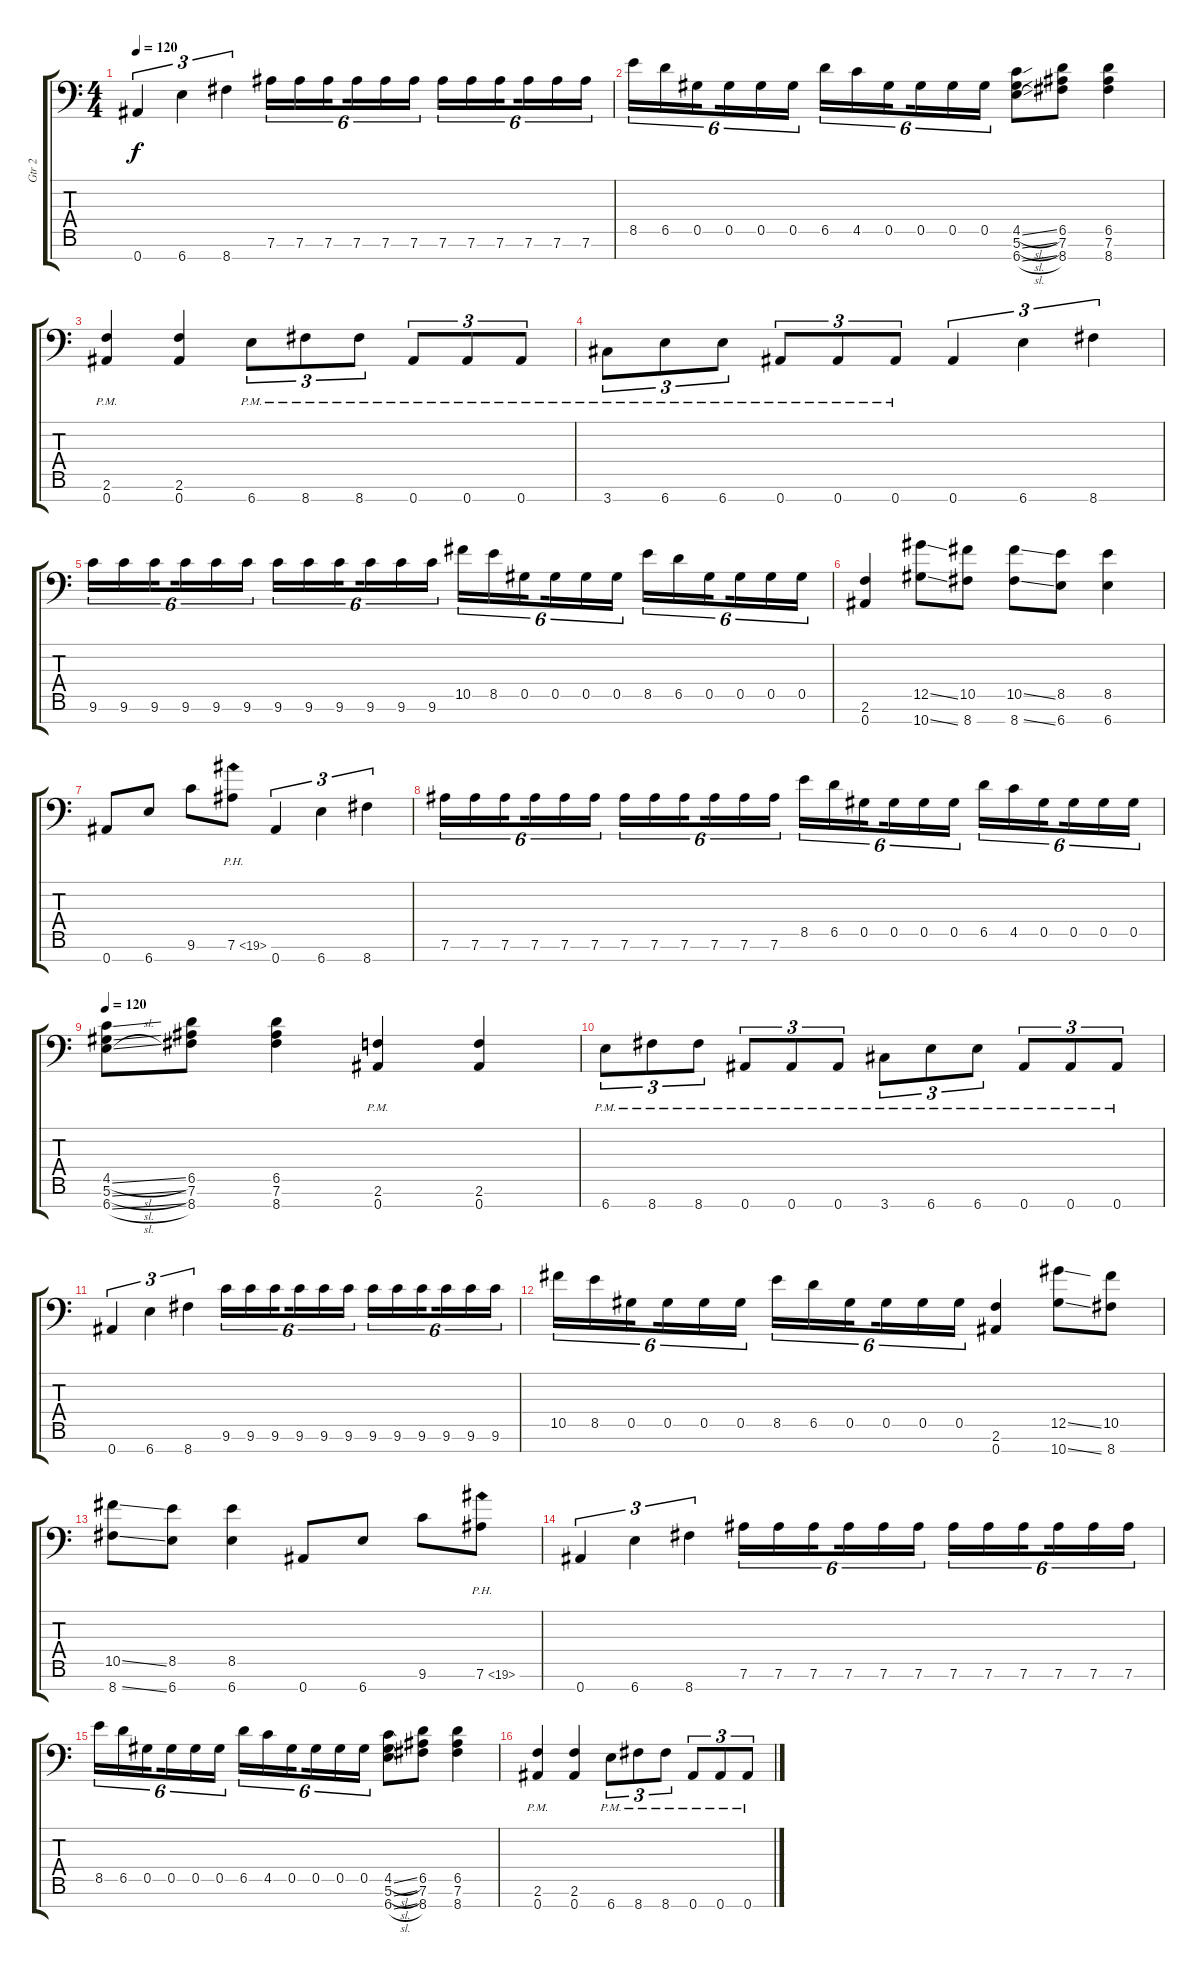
\track ("Gtr 2" "Gtr 2") {instrument distortionguitar}
\staff {score tabs}
\tuning (Eb4 Bb3 Gb3 Db3 Ab2 Eb2 Bb1) {hide}
\ts (4 4)
\tempo 120
\clef f4
\ks c
0.7.4{tu (3 2) dy f} 6.7.4{tu (3 2)} 8.7.4{tu (3 2)} 7.6.16{tu (6 4)} 7.6.16{tu (6 4)} 7.6.16{tu (6 4) beam splitsecondary} 7.6.16{tu (6 4)} 7.6.16{tu (6 4)} 7.6.16{tu (6 4)} 7.6.16{tu (6 4)} 7.6.16{tu (6 4)} 7.6.16{tu (6 4) beam splitsecondary} 7.6.16{tu (6 4)} 7.6.16{tu (6 4)} 7.6.16{tu (6 4)} |
8.5.16{tu (6 4)} 6.5.16{tu (6 4)} 0.5.16{tu (6 4) beam splitsecondary} 0.5.16{tu (6 4)} 0.5.16{tu (6 4)} 0.5.16{tu (6 4)} 6.5.16{tu (6 4)} 4.5.16{tu (6 4)} 0.5.16{tu (6 4) beam splitsecondary} 0.5.16{tu (6 4)} 0.5.16{tu (6 4)} 0.5.16{tu (6 4)} (4.5{sl} 5.6{sl} 6.7{sl}).8 (6.5 7.6 8.7).8 (6.5 7.6 8.7).4 |
(2.6{pm} 0.7{pm}).4 (2.6 0.7).4 6.7{pm}.8{tu (3 2)} 8.7{pm}.8{tu (3 2)} 8.7{pm}.8{tu (3 2)} 0.7{pm}.8{tu (3 2)} 0.7{pm}.8{tu (3 2)} 0.7{pm}.8{tu (3 2)} |
3.7{pm}.8{tu (3 2)} 6.7{pm}.8{tu (3 2)} 6.7{pm}.8{tu (3 2)} 0.7{pm}.8{tu (3 2)} 0.7{pm}.8{tu (3 2)} 0.7{pm}.8{tu (3 2)} 0.7.4{tu (3 2)} 6.7.4{tu (3 2)} 8.7.4{tu (3 2)} |
9.6.16{tu (6 4)} 9.6.16{tu (6 4)} 9.6.16{tu (6 4) beam splitsecondary} 9.6.16{tu (6 4)} 9.6.16{tu (6 4)} 9.6.16{tu (6 4)} 9.6.16{tu (6 4)} 9.6.16{tu (6 4)} 9.6.16{tu (6 4) beam splitsecondary} 9.6.16{tu (6 4)} 9.6.16{tu (6 4)} 9.6.16{tu (6 4)} 10.5.16{tu (6 4)} 8.5.16{tu (6 4)} 0.5.16{tu (6 4) beam splitsecondary} 0.5.16{tu (6 4)} 0.5.16{tu (6 4)} 0.5.16{tu (6 4)} 8.5.16{tu (6 4)} 6.5.16{tu (6 4)} 0.5.16{tu (6 4) beam splitsecondary} 0.5.16{tu (6 4)} 0.5.16{tu (6 4)} 0.5.16{tu (6 4)} |
(2.6 0.7).4 (12.5{ss} 10.7{ss}).8 (10.5 8.7).8 (10.5{ss} 8.7{ss}).8 (8.5 6.7).8 (8.5 6.7).4 |
0.7.8 6.7.8 9.6.8 7.6{ph 12}.8 0.7.4{tu (3 2)} 6.7.4{tu (3 2)} 8.7.4{tu (3 2)} |
7.6.16{tu (6 4)} 7.6.16{tu (6 4)} 7.6.16{tu (6 4) beam splitsecondary} 7.6.16{tu (6 4)} 7.6.16{tu (6 4)} 7.6.16{tu (6 4)} 7.6.16{tu (6 4)} 7.6.16{tu (6 4)} 7.6.16{tu (6 4) beam splitsecondary} 7.6.16{tu (6 4)} 7.6.16{tu (6 4)} 7.6.16{tu (6 4)} 8.5.16{tu (6 4)} 6.5.16{tu (6 4)} 0.5.16{tu (6 4) beam splitsecondary} 0.5.16{tu (6 4)} 0.5.16{tu (6 4)} 0.5.16{tu (6 4)} 6.5.16{tu (6 4)} 4.5.16{tu (6 4)} 0.5.16{tu (6 4) beam splitsecondary} 0.5.16{tu (6 4)} 0.5.16{tu (6 4)} 0.5.16{tu (6 4)} |
\tempo 120
(4.5{sl} 5.6{sl} 6.7{sl}).8{instrument distortionguitar} (6.5 7.6 8.7).8 (6.5 7.6 8.7).4 (2.6{pm} 0.7{pm}).4 (2.6 0.7).4 |
6.7{pm}.8{tu (3 2)} 8.7{pm}.8{tu (3 2)} 8.7{pm}.8{tu (3 2)} 0.7{pm}.8{tu (3 2)} 0.7{pm}.8{tu (3 2)} 0.7{pm}.8{tu (3 2)} 3.7{pm}.8{tu (3 2)} 6.7{pm}.8{tu (3 2)} 6.7{pm}.8{tu (3 2)} 0.7{pm}.8{tu (3 2)} 0.7{pm}.8{tu (3 2)} 0.7{pm}.8{tu (3 2)} |
0.7.4{tu (3 2)} 6.7.4{tu (3 2)} 8.7.4{tu (3 2)} 9.6.16{tu (6 4)} 9.6.16{tu (6 4)} 9.6.16{tu (6 4) beam splitsecondary} 9.6.16{tu (6 4)} 9.6.16{tu (6 4)} 9.6.16{tu (6 4)} 9.6.16{tu (6 4)} 9.6.16{tu (6 4)} 9.6.16{tu (6 4) beam splitsecondary} 9.6.16{tu (6 4)} 9.6.16{tu (6 4)} 9.6.16{tu (6 4)} |
10.5.16{tu (6 4)} 8.5.16{tu (6 4)} 0.5.16{tu (6 4) beam splitsecondary} 0.5.16{tu (6 4)} 0.5.16{tu (6 4)} 0.5.16{tu (6 4)} 8.5.16{tu (6 4)} 6.5.16{tu (6 4)} 0.5.16{tu (6 4) beam splitsecondary} 0.5.16{tu (6 4)} 0.5.16{tu (6 4)} 0.5.16{tu (6 4)} (2.6 0.7).4 (12.5{ss} 10.7{ss}).8 (10.5 8.7).8 |
(10.5{ss} 8.7{ss}).8 (8.5 6.7).8 (8.5 6.7).4 0.7.8 6.7.8 9.6.8 7.6{ph 12}.8 |
0.7.4{tu (3 2)} 6.7.4{tu (3 2)} 8.7.4{tu (3 2)} 7.6.16{tu (6 4)} 7.6.16{tu (6 4)} 7.6.16{tu (6 4) beam splitsecondary} 7.6.16{tu (6 4)} 7.6.16{tu (6 4)} 7.6.16{tu (6 4)} 7.6.16{tu (6 4)} 7.6.16{tu (6 4)} 7.6.16{tu (6 4) beam splitsecondary} 7.6.16{tu (6 4)} 7.6.16{tu (6 4)} 7.6.16{tu (6 4)} |
8.5.16{tu (6 4)} 6.5.16{tu (6 4)} 0.5.16{tu (6 4) beam splitsecondary} 0.5.16{tu (6 4)} 0.5.16{tu (6 4)} 0.5.16{tu (6 4)} 6.5.16{tu (6 4)} 4.5.16{tu (6 4)} 0.5.16{tu (6 4) beam splitsecondary} 0.5.16{tu (6 4)} 0.5.16{tu (6 4)} 0.5.16{tu (6 4)} (4.5{sl} 5.6{sl} 6.7{sl}).8 (6.5 7.6 8.7).8 (6.5 7.6 8.7).4 |
(2.6{pm} 0.7{pm}).4 (2.6 0.7).4 6.7{pm}.8{tu (3 2)} 8.7{pm}.8{tu (3 2)} 8.7{pm}.8{tu (3 2)} 0.7{pm}.8{tu (3 2)} 0.7{pm}.8{tu (3 2)} 0.7{pm}.8{tu (3 2)}
